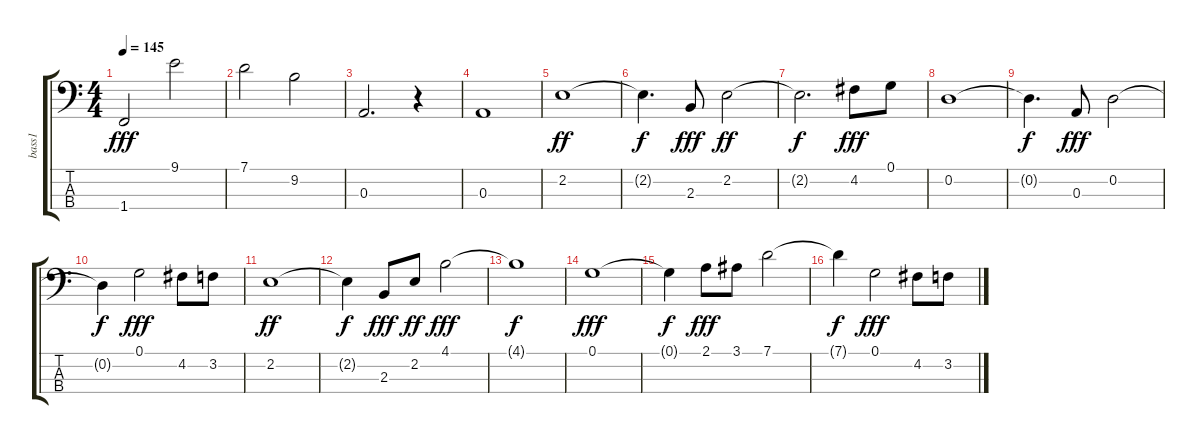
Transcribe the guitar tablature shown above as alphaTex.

\track ("bass1" "bass1") {instrument electricbassfinger}
\staff {score tabs}
\tuning (G2 D2 A1 E1) {hide}
\ts (4 4)
\tempo 145
\clef f4
\ks c
1.4.2{dy fff instrument electricbassfinger} 9.1.2 |
7.1.2 9.2.2 |
0.3.2{d} r.4 |
0.3.1 |
2.2.1{dy ff} |
2.2{t}.4{d dy f} 2.3.8{dy fff} 2.2.2{dy ff} |
2.2{t}.2{d dy f} 4.2.8{dy fff} 0.1.8 |
0.2.1 |
0.2{t}.4{d dy f} 0.3.8{dy fff} 0.2.2 |
0.2{t}.4{dy f} 0.1.2{dy fff} 4.2.8 3.2.8 |
2.2.1{dy ff} |
2.2{t}.4{dy f} 2.3.8{dy fff} 2.2.8{dy ff} 4.1.2{dy fff} |
4.1{t}.1{dy f} |
0.1.1{dy fff} |
0.1{t}.4{dy f} 2.1.8{dy fff} 3.1.8 7.1.2 |
7.1{t}.4{dy f} 0.1.2{dy fff} 4.2.8 3.2.8
